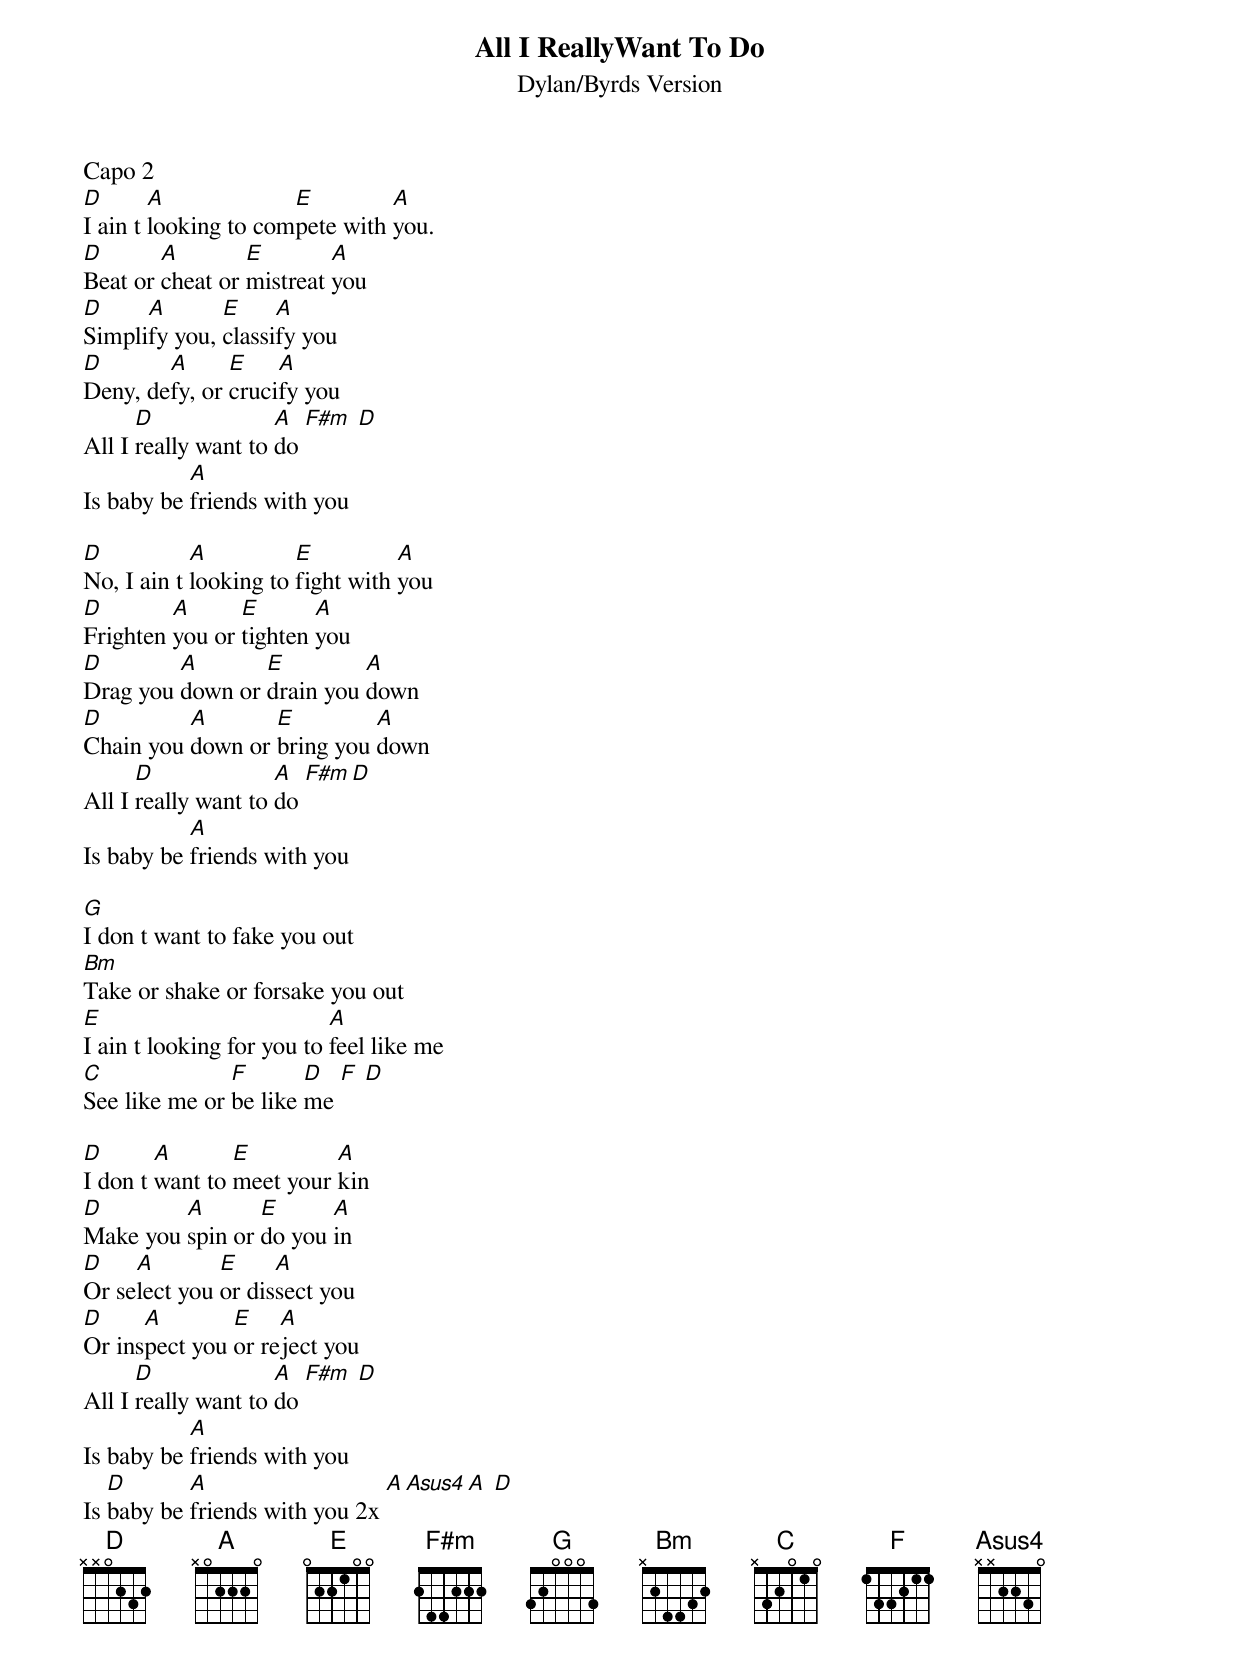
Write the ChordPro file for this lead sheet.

{title:All I ReallyWant To Do}
{subtitle:Dylan/Byrds Version}
Capo 2
[D]I ain t [A]looking to com[E]pete with [A]you.
[D]Beat or [A]cheat or [E]mistreat [A]you
[D]Simpli[A]fy you, [E]classi[A]fy you
[D]Deny, de[A]fy, or [E]cruci[A]fy you
All I [D]really want to [A]do [F#m] [D]
Is baby be [A]friends with you

[D]No, I ain t [A]looking to [E]fight with [A]you
[D]Frighten [A]you or [E]tighten [A]you
[D]Drag you [A]down or [E]drain you [A]down
[D]Chain you [A]down or [E]bring you [A]down
All I [D]really want to [A]do [F#m][D]
Is baby be [A]friends with you

[G]I don t want to fake you out
[Bm]Take or shake or forsake you out
[E]I ain t looking for you to [A]feel like me
[C]See like me or [F]be like [D]me [F] [D]

[D]I don t [A]want to [E]meet your [A]kin
[D]Make you [A]spin or [E]do you [A]in
[D]Or se[A]lect you [E]or dis[A]sect you
[D]Or ins[A]pect you [E]or re[A]ject you
All I [D]really want to [A]do [F#m] [D]
Is baby be [A]friends with you
Is [D]baby be [A]friends with you 2x [A][Asus4][A] [D]
